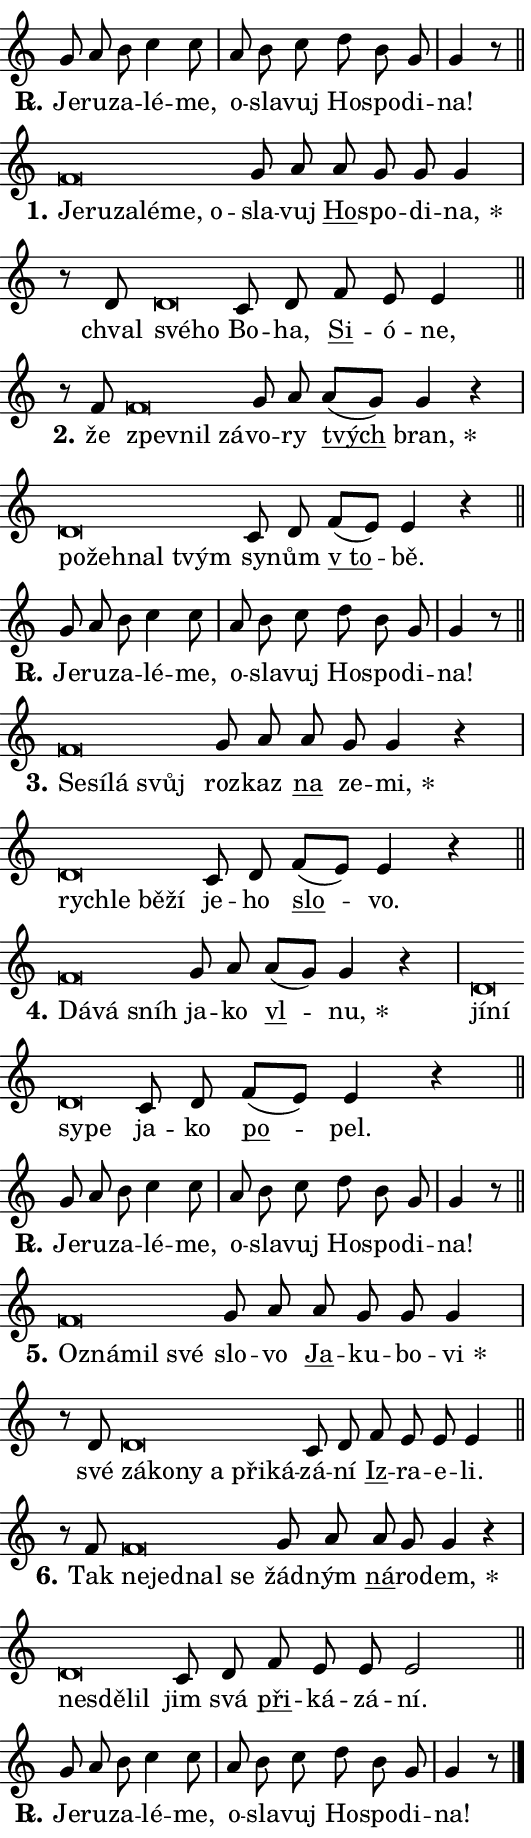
\version "2.24.0"
\header { tagline = "" }
\paper {
  indent = 0\cm
  top-margin = 0\cm
  right-margin = 0.13\cm % to fit lyric hyphens
  bottom-margin = 0\cm
  left-margin = 0\cm
  paper-width = 9\cm
  page-breaking = #ly:one-page-breaking
  system-system-spacing.basic-distance = #11
  score-system-spacing.basic-distance = #11
  ragged-last = ##f
}


%% Author: Thomas Morley
%% https://lists.gnu.org/archive/html/lilypond-user/2020-05/msg00002.html
#(define (line-position grob)
"Returns position of @var[grob} in current system:
   @code{'start}, if at first time-step
   @code{'end}, if at last time-step
   @code{'middle} otherwise
"
  (let* ((col (ly:item-get-column grob))
         (ln (ly:grob-object col 'left-neighbor))
         (rn (ly:grob-object col 'right-neighbor))
         (col-to-check-left (if (ly:grob? ln) ln col))
         (col-to-check-right (if (ly:grob? rn) rn col))
         (break-dir-left
           (and
             (ly:grob-property col-to-check-left 'non-musical #f)
             (ly:item-break-dir col-to-check-left)))
         (break-dir-right
           (and
             (ly:grob-property col-to-check-right 'non-musical #f)
             (ly:item-break-dir col-to-check-right))))
        (cond ((eqv? 1 break-dir-left) 'start)
              ((eqv? -1 break-dir-right) 'end)
              (else 'middle))))

#(define (tranparent-at-line-position vctor)
  (lambda (grob)
  "Relying on @code{line-position} select the relevant enry from @var{vctor}.
Used to determine transparency,"
    (case (line-position grob)
      ((end) (not (vector-ref vctor 0)))
      ((middle) (not (vector-ref vctor 1)))
      ((start) (not (vector-ref vctor 2))))))

noteHeadBreakVisibility =
#(define-music-function (break-visibility)(vector?)
"Makes @code{NoteHead}s transparent relying on @var{break-visibility}"
#{
  \override NoteHead.transparent =
    #(tranparent-at-line-position break-visibility)
#})

#(define delete-ledgers-for-transparent-note-heads
  (lambda (grob)
    "Reads whether a @code{NoteHead} is transparent.
If so this @code{NoteHead} is removed from @code{'note-heads} from
@var{grob}, which is supposed to be @code{LedgerLineSpanner}.
As a result ledgers are not printed for this @code{NoteHead}"
    (let* ((nhds-array (ly:grob-object grob 'note-heads))
           (nhds-list
             (if (ly:grob-array? nhds-array)
                 (ly:grob-array->list nhds-array)
                 '()))
           ;; Relies on the transparent-property being done before
           ;; Staff.LedgerLineSpanner.after-line-breaking is executed.
           ;; This is fragile ...
           (to-keep
             (remove
               (lambda (nhd)
                 (ly:grob-property nhd 'transparent #f))
               nhds-list)))
      ;; TODO find a better method to iterate over grob-arrays, similiar
      ;; to filter/remove etc for lists
      ;; For now rebuilt from scratch
      (set! (ly:grob-object grob 'note-heads)  '())
      (for-each
        (lambda (nhd)
          (ly:pointer-group-interface::add-grob grob 'note-heads nhd))
        to-keep))))

squashNotes = {
  \override NoteHead.X-extent = #'(-0.2 . 0.2)
  \override NoteHead.Y-extent = #'(-0.75 . 0)
  \override NoteHead.stencil =
    #(lambda (grob)
       (let ((pos (ly:grob-property grob 'staff-position)))
         (begin
           (if (< pos -7) (display "ERROR: Lower brevis then expected\n") (display ""))
           (if (<= pos -6) ly:text-interface::print ly:note-head::print))))
}
unSquashNotes = {
  \revert NoteHead.X-extent
  \revert NoteHead.Y-extent
  \revert NoteHead.stencil
}

hideNotes = \noteHeadBreakVisibility #begin-of-line-visible
unHideNotes = \noteHeadBreakVisibility #all-visible

% work-around for resetting accidentals
% https://lilypond.org/doc/v2.23/Documentation/notation/displaying-rhythms#unmetered-music
cadenzaMeasure = {
  \cadenzaOff
  \partial 1024 s1024
  \cadenzaOn
}

#(define-markup-command (accent layout props text) (markup?)
  "Underline accented syllable"
  (interpret-markup layout props
    #{\markup \override #'(offset . 4.3) \underline { #text }#}))

responsum = \markup \concat {
  "R" \hspace #-1.05 \path #0.1 #'((moveto 0 0.07) (lineto 0.9 0.8)) \hspace #0.05 "."
}

spaceSize = #0.6828661417322834 % exact space size for TeX Gyre Schola

\layout {
  \context {
    \Staff
    \remove "Time_signature_engraver"
    \override LedgerLineSpanner.after-line-breaking = #delete-ledgers-for-transparent-note-heads
  }
  \context {
    \Lyrics {
      \override LyricSpace.minimum-distance = \spaceSize
      \override LyricText.font-name = #"TeX Gyre Schola"
      \override LyricText.font-size = 1
      \override StanzaNumber.font-name = #"TeX Gyre Schola Bold"
      \override StanzaNumber.font-size = 1
    }
  }
  \context {
    \Score 
    \override NoteHead.text =
      #(lambda (grob) 
        (let ((pos (ly:grob-property grob 'staff-position)))
          #{\markup {
            \combine
              \halign #-0.55 \raise #(if (= pos -6) 0 0.5) \override #'(thickness . 2) \draw-line #'(3.2 . 0)
              \musicglyph "noteheads.sM1"
          }#}))
  }
}

% magnetic-lyrics.ily
%
%   written by
%     Jean Abou Samra <jean@abou-samra.fr>
%     Werner Lemberg <wl@gnu.org>
%
%   adapted by
%     Jiri Hon <jiri.hon@gmail.com>
%
% Version 2022-Apr-15

% https://www.mail-archive.com/lilypond-user@gnu.org/msg149350.html

#(define (Left_hyphen_pointer_engraver context)
   "Collect syllable-hyphen-syllable occurrences in lyrics and store
them in properties.  This engraver only looks to the left.  For
example, if the lyrics input is @code{foo -- bar}, it does the
following.

@itemize @bullet
@item
Set the @code{text} property of the @code{LyricHyphen} grob between
@q{foo} and @q{bar} to @code{foo}.

@item
Set the @code{left-hyphen} property of the @code{LyricText} grob with
text @q{foo} to the @code{LyricHyphen} grob between @q{foo} and
@q{bar}.
@end itemize

Use this auxiliary engraver in combination with the
@code{lyric-@/text::@/apply-@/magnetic-@/offset!} hook."
   (let ((hyphen #f)
         (text #f))
     (make-engraver
      (acknowledgers
       ((lyric-syllable-interface engraver grob source-engraver)
        (set! text grob)))
      (end-acknowledgers
       ((lyric-hyphen-interface engraver grob source-engraver)
        ;(when (not (grob::has-interface grob 'lyric-space-interface))
          (set! hyphen grob)));)
      ((stop-translation-timestep engraver)
       (when (and text hyphen)
         (ly:grob-set-object! text 'left-hyphen hyphen))
       (set! text #f)
       (set! hyphen #f)))))

#(define (lyric-text::apply-magnetic-offset! grob)
   "If the space between two syllables is less than the value in
property @code{LyricText@/.details@/.squash-threshold}, move the right
syllable to the left so that it gets concatenated with the left
syllable.

Use this function as a hook for
@code{LyricText@/.after-@/line-@/breaking} if the
@code{Left_@/hyphen_@/pointer_@/engraver} is active."
   (let ((hyphen (ly:grob-object grob 'left-hyphen #f)))
     (when hyphen
       (let ((left-text (ly:spanner-bound hyphen LEFT)))
         (when (grob::has-interface left-text 'lyric-syllable-interface)
           (let* ((common (ly:grob-common-refpoint grob left-text X))
                  (this-x-ext (ly:grob-extent grob common X))
                  (left-x-ext
                   (begin
                     ;; Trigger magnetism for left-text.
                     (ly:grob-property left-text 'after-line-breaking)
                     (ly:grob-extent left-text common X)))
                  ;; `delta` is the gap width between two syllables.
                  (delta (- (interval-start this-x-ext)
                            (interval-end left-x-ext)))
                  (details (ly:grob-property grob 'details))
                  (threshold (assoc-get 'squash-threshold details 0.2)))
             (when (< delta threshold)
               (let* (;; We have to manipulate the input text so that
                      ;; ligatures crossing syllable boundaries are not
                      ;; disabled.  For languages based on the Latin
                      ;; script this is essentially a beautification.
                      ;; However, for non-Western scripts it can be a
                      ;; necessity.
                      (lt (ly:grob-property left-text 'text))
                      (rt (ly:grob-property grob 'text))
                      (is-space (grob::has-interface hyphen 'lyric-space-interface))
                      (space (if is-space " " ""))
                      (extra-delta (if is-space spaceSize 0))
                      ;; Append new syllable.
                      (ltrt-space (if (and (string? lt) (string? rt))
                                (string-append lt space rt)
                                (make-concat-markup (list lt space rt))))
                      ;; Right-align `ltrt` to the right side.
                      (ltrt-space-markup (grob-interpret-markup
                               grob
                               (make-translate-markup
                                (cons (interval-length this-x-ext) 0)
                                (make-right-align-markup ltrt-space)))))
                 (begin
                   ;; Don't print `left-text`.
                   (ly:grob-set-property! left-text 'stencil #f)
                   ;; Set text and stencil (which holds all collected
                   ;; syllables so far) and shift it to the left.
                   (ly:grob-set-property! grob 'text ltrt-space)
                   (ly:grob-set-property! grob 'stencil ltrt-space-markup)
                   (ly:grob-translate-axis! grob (- (- delta extra-delta)) X))))))))))


#(define (lyric-hyphen::displace-bounds-first grob)
   ;; Make very sure this callback isn't triggered too early.
   (let ((left (ly:spanner-bound grob LEFT))
         (right (ly:spanner-bound grob RIGHT)))
     (ly:grob-property left 'after-line-breaking)
     (ly:grob-property right 'after-line-breaking)
     (ly:lyric-hyphen::print grob)))

squashThreshold = #0.4

\layout {
  \context {
    \Lyrics
    \consists #Left_hyphen_pointer_engraver
    \override LyricText.after-line-breaking =
      #lyric-text::apply-magnetic-offset!
    \override LyricHyphen.stencil = #lyric-hyphen::displace-bounds-first
    \override LyricText.details.squash-threshold = \squashThreshold
    \override LyricHyphen.minimum-distance = 0
    \override LyricHyphen.minimum-length = \squashThreshold
  }
}

squashText = \override LyricText.details.squash-threshold = 9999
unSquashText = \override LyricText.details.squash-threshold = \squashThreshold

leftText = \override LyricText.self-alignment-X = #LEFT
unLeftText = \revert LyricText.self-alignment-X

starOffset = #(lambda (grob) 
                (let ((x_offset (ly:self-alignment-interface::aligned-on-x-parent grob)))
                  (if (= x_offset 0) 0 (+ x_offset 1.2))))

star = #(define-music-function (syllable)(string?)
"Append star separator at the end of a syllable"
#{
  \once \override LyricText.X-offset = #starOffset
  \lyricmode { \markup {
    #syllable
    \override #'((font-name . "TeX Gyre Schola Bold")) \hspace #0.2 \lower #0.65 \larger "*"
  } }
#})

starAccent = #(define-music-function (syllable)(string?)
"Append star separator at the end of a syllable and make accent"
#{
  \once \override LyricText.X-offset = #starOffset
  \lyricmode { \markup {
    \accent #syllable
    \override #'((font-name . "TeX Gyre Schola Bold")) \hspace #0.2 \lower #0.65 \larger "*"
  } }
#})

breath = #(define-music-function (syllable)(string?)
"Append breathing indicator at the end of a syllable"
#{
  \lyricmode { \markup { #syllable "+" } }
#})

optionalBreath = #(define-music-function (syllable)(string?)
"Append optional breathing indicator at the end of a syllable"
#{
  \lyricmode { \markup { #syllable "(+)" } }
#})


\score {
    <<
        \new Voice = "melody" { \cadenzaOn \key c \major \relative { g'8 a b c4 c8 \cadenzaMeasure \bar "|" a b c \bar "" d b g \cadenzaMeasure \bar "|" g4 r8 \cadenzaMeasure \bar "||" \break } }
        \new Lyrics \lyricsto "melody" { \lyricmode { \set stanza = \responsum
Je -- ru -- za -- lé -- me, o -- sla -- vuj Ho -- spo -- di -- na! } }
    >>
    \layout {}
}

\score {
    <<
        \new Voice = "melody" { \cadenzaOn \key c \major \relative { \squashNotes f'\breve*1/16 \hideNotes \breve*1/16 \bar "" \breve*1/16 \bar "" \breve*1/16 \bar "" \breve*1/16 \breve*1/16 \bar "" \unHideNotes \unSquashNotes g8 a \bar "" a g g g4 \cadenzaMeasure \bar "|" r8 d \squashNotes d\breve*1/16 \hideNotes \breve*1/16 \bar "" \unHideNotes \unSquashNotes c8 d \bar "" f e e4 \cadenzaMeasure \bar "||" \break } }
        \new Lyrics \lyricsto "melody" { \lyricmode { \set stanza = "1."
\leftText Je -- \squashText ru -- za -- lé -- me, o -- \unLeftText \unSquashText sla -- vuj \markup \accent Ho -- spo -- di -- \star na, chval \leftText své -- \squashText ho \unLeftText \unSquashText Bo -- ha, \markup \accent Si -- ó -- ne, } }
    >>
    \layout {}
}

\score {
    <<
        \new Voice = "melody" { \cadenzaOn \key c \major \relative { r8 f' \squashNotes f\breve*1/16 \hideNotes \breve*1/16 \breve*1/16 \bar "" \unHideNotes \unSquashNotes g8 a \bar "" a[( g)] g4 r \cadenzaMeasure \bar "|" \squashNotes d\breve*1/16 \hideNotes \breve*1/16 \bar "" \breve*1/16 \breve*1/16 \bar "" \unHideNotes \unSquashNotes c8 d \bar "" f[( e)] e4 r \cadenzaMeasure \bar "||" \break } }
        \new Lyrics \lyricsto "melody" { \lyricmode { \set stanza = "2."
že \leftText zpev -- \squashText nil zá -- \unLeftText \unSquashText vo -- ry \markup \accent tvých \star bran, \leftText po -- \squashText žeh -- nal tvým \unLeftText \unSquashText sy -- nům \markup \accent "v to" -- bě. } }
    >>
    \layout {}
}

\score {
    <<
        \new Voice = "melody" { \cadenzaOn \key c \major \relative { g'8 a b c4 c8 \cadenzaMeasure \bar "|" a b c \bar "" d b g \cadenzaMeasure \bar "|" g4 r8 \cadenzaMeasure \bar "||" \break } }
        \new Lyrics \lyricsto "melody" { \lyricmode { \set stanza = \responsum
Je -- ru -- za -- lé -- me, o -- sla -- vuj Ho -- spo -- di -- na! } }
    >>
    \layout {}
}

\score {
    <<
        \new Voice = "melody" { \cadenzaOn \key c \major \relative { \squashNotes f'\breve*1/16 \hideNotes \breve*1/16 \bar "" \breve*1/16 \breve*1/16 \bar "" \unHideNotes \unSquashNotes g8 a \bar "" a g g4 r \cadenzaMeasure \bar "|" \squashNotes d\breve*1/16 \hideNotes \breve*1/16 \bar "" \breve*1/16 \breve*1/16 \bar "" \unHideNotes \unSquashNotes c8 d \bar "" f[( e)] e4 r \cadenzaMeasure \bar "||" \break } }
        \new Lyrics \lyricsto "melody" { \lyricmode { \set stanza = "3."
\leftText Se -- \squashText sí -- lá svůj \unLeftText \unSquashText roz -- kaz \markup \accent na ze -- \star mi, \leftText rych -- \squashText le bě -- ží \unLeftText \unSquashText je -- ho \markup \accent slo -- vo. } }
    >>
    \layout {}
}

\score {
    <<
        \new Voice = "melody" { \cadenzaOn \key c \major \relative { \squashNotes f'\breve*1/16 \hideNotes \breve*1/16 \breve*1/16 \bar "" \unHideNotes \unSquashNotes g8 a \bar "" a[( g)] g4 r \cadenzaMeasure \bar "|" \squashNotes d\breve*1/16 \hideNotes \breve*1/16 \bar "" \breve*1/16 \breve*1/16 \bar "" \unHideNotes \unSquashNotes c8 d \bar "" f[( e)] e4 r \cadenzaMeasure \bar "||" \break } }
        \new Lyrics \lyricsto "melody" { \lyricmode { \set stanza = "4."
\leftText Dá -- \squashText vá sníh \unLeftText \unSquashText ja -- ko \markup \accent vl -- \star nu, \leftText jí -- \squashText ní sy -- pe \unLeftText \unSquashText ja -- ko \markup \accent po -- pel. } }
    >>
    \layout {}
}

\score {
    <<
        \new Voice = "melody" { \cadenzaOn \key c \major \relative { g'8 a b c4 c8 \cadenzaMeasure \bar "|" a b c \bar "" d b g \cadenzaMeasure \bar "|" g4 r8 \cadenzaMeasure \bar "||" \break } }
        \new Lyrics \lyricsto "melody" { \lyricmode { \set stanza = \responsum
Je -- ru -- za -- lé -- me, o -- sla -- vuj Ho -- spo -- di -- na! } }
    >>
    \layout {}
}

\score {
    <<
        \new Voice = "melody" { \cadenzaOn \key c \major \relative { \squashNotes f'\breve*1/16 \hideNotes \breve*1/16 \bar "" \breve*1/16 \breve*1/16 \bar "" \unHideNotes \unSquashNotes g8 a \bar "" a g g g4 \cadenzaMeasure \bar "|" r8 d \squashNotes d\breve*1/16 \hideNotes \breve*1/16 \bar "" \breve*1/16 \bar "" \breve*1/16 \bar "" \breve*1/16 \breve*1/16 \bar "" \unHideNotes \unSquashNotes c8 d \bar "" f e e e4 \cadenzaMeasure \bar "||" \break } }
        \new Lyrics \lyricsto "melody" { \lyricmode { \set stanza = "5."
\leftText Oz -- \squashText ná -- mil své \unLeftText \unSquashText slo -- vo \markup \accent Ja -- ku -- bo -- \star vi své \leftText zá -- \squashText ko -- ny a při -- ká -- \unLeftText \unSquashText zá -- ní \markup \accent Iz -- ra -- e -- li. } }
    >>
    \layout {}
}

\score {
    <<
        \new Voice = "melody" { \cadenzaOn \key c \major \relative { r8 f' \squashNotes f\breve*1/16 \hideNotes \breve*1/16 \bar "" \breve*1/16 \breve*1/16 \bar "" \unHideNotes \unSquashNotes g8 a \bar "" a g g4 r \cadenzaMeasure \bar "|" \squashNotes d\breve*1/16 \hideNotes \breve*1/16 \breve*1/16 \bar "" \unHideNotes \unSquashNotes c8 d \bar "" f e e e2 \cadenzaMeasure \bar "||" \break } }
        \new Lyrics \lyricsto "melody" { \lyricmode { \set stanza = "6."
Tak \leftText ne -- \squashText jed -- nal se \unLeftText \unSquashText žád -- ným \markup \accent ná -- ro -- \star dem, \leftText ne -- \squashText sdě -- lil \unLeftText \unSquashText jim svá \markup \accent při -- ká -- zá -- ní. } }
    >>
    \layout {}
}

\score {
    <<
        \new Voice = "melody" { \cadenzaOn \key c \major \relative { g'8 a b c4 c8 \cadenzaMeasure \bar "|" a b c \bar "" d b g \cadenzaMeasure \bar "|" g4 r8 \cadenzaMeasure \bar "||" \break } \bar "|." }
        \new Lyrics \lyricsto "melody" { \lyricmode { \set stanza = \responsum
Je -- ru -- za -- lé -- me, o -- sla -- vuj Ho -- spo -- di -- na! } }
    >>
    \layout {}
}
